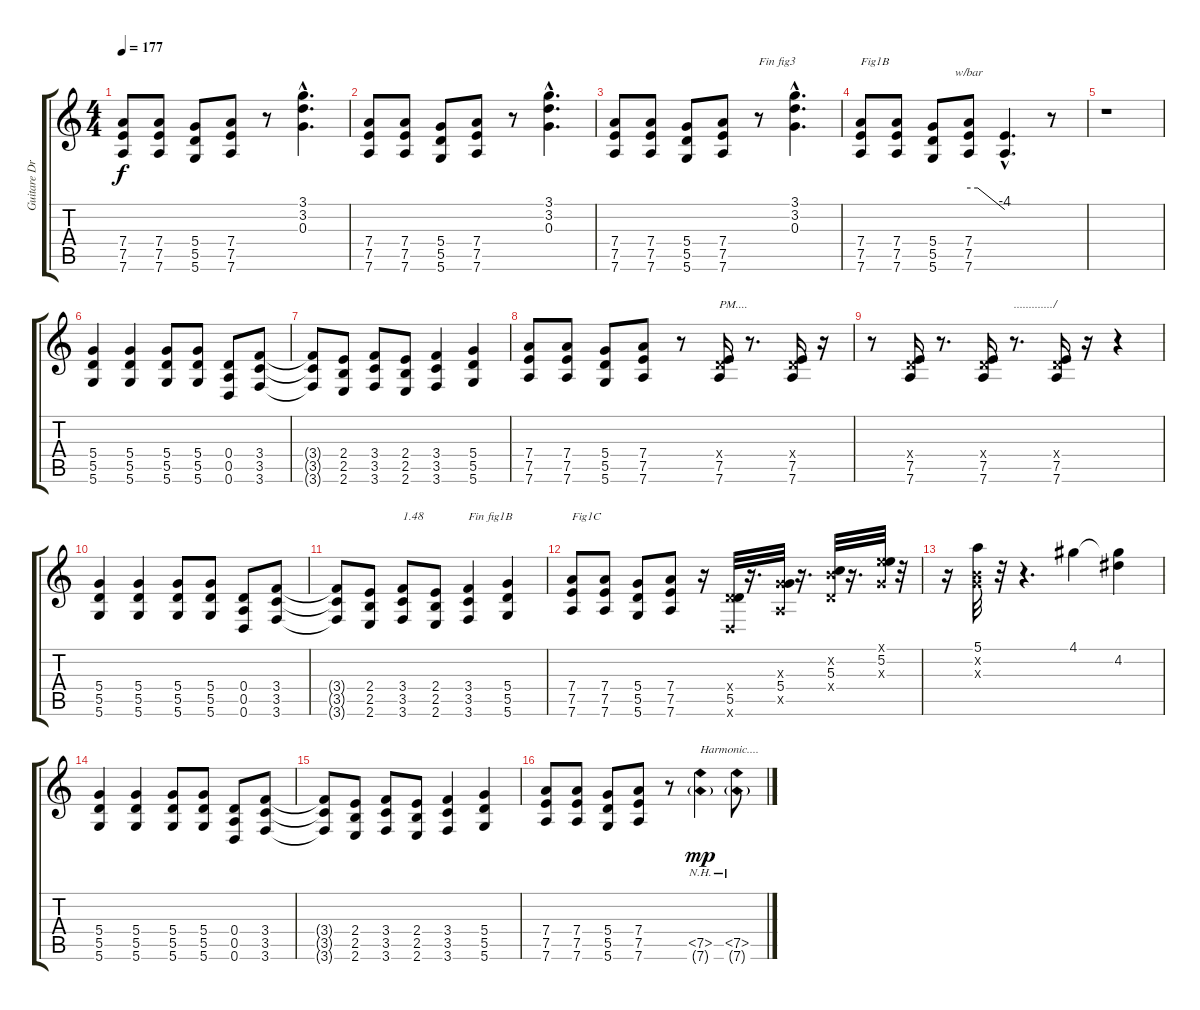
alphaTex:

\track ("Guitare Dr-D" "Guitare Dr") {instrument overdrivenguitar}
\staff {score tabs}
\tuning (E4 B3 G3 D3 A2 D2) {hide}
\ts (4 4)
\tempo 177
\clef g2
\ks c
(7.4 7.5 7.6).8{dy f} (7.4 7.5 7.6).8 (5.4 5.5 5.6).8 (7.4 7.5 7.6).8 r.8 (3.1{hac} 3.2{hac} 0.3{hac}).4{d} |
(7.4 7.5 7.6).8 (7.4 7.5 7.6).8 (5.4 5.5 5.6).8 (7.4 7.5 7.6).8 r.8 (3.1{hac} 3.2{hac} 0.3{hac}).4{d} |
(7.4 7.5 7.6).8 (7.4 7.5 7.6).8 (5.4 5.5 5.6).8 (7.4 7.5 7.6).8 r.8{txt "Fin fig3"} (3.1{hac} 3.2{hac} 0.3{hac}).4{d} |
(7.4 7.5 7.6).8{txt "Fig1B"} (7.4 7.5 7.6).8 (5.4 5.5 5.6).8 (7.4 7.5 7.6).8{tbe (custom default 0 0 15 0 60 -16)} (7.5{hac t} 7.6{hac t}).4{d} r.8 |
r.1 |
(5.4 5.5 5.6).4 (5.4 5.5 5.6).4 (5.4 5.5 5.6).8 (5.4 5.5 5.6).8 (0.4 0.5 0.6).8 (3.4 3.5 3.6).8 |
(3.4{t} 3.5{t} 3.6{t}).8 (2.4 2.5 2.6).8 (3.4 3.5 3.6).8 (2.4 2.5 2.6).8 (3.4 3.5 3.6).4 (5.4 5.5 5.6).4 |
(7.4 7.5 7.6).8 (7.4 7.5 7.6).8 (5.4 5.5 5.6).8 (7.4 7.5 7.6).8 r.8 (0.4{x} 7.5 7.6).16{txt "PM...."} r.8{d} (0.4{x} 7.5 7.6).16 r.16 |
r.8 (0.4{x} 7.5 7.6).16 r.8{d} (0.4{x} 7.5 7.6).16 r.8{d txt "............./"} (0.4{x} 7.5 7.6).16 r.16 r.4 |
(5.4 5.5 5.6).4 (5.4 5.5 5.6).4 (5.4 5.5 5.6).8 (5.4 5.5 5.6).8 (0.4 0.5 0.6).8 (3.4 3.5 3.6).8 |
(3.4{t} 3.5{t} 3.6{t}).8 (2.4 2.5 2.6).8 (3.4 3.5 3.6).8{txt "1.48"} (2.4 2.5 2.6).8 (3.4 3.5 3.6).4{txt "Fin fig1B"} (5.4 5.5 5.6).4 |
(7.4 7.5 7.6).8{txt "Fig1C"} (7.4 7.5 7.6).8 (5.4 5.5 5.6).8 (7.4 7.5 7.6).8 r.16 (0.4{x} 5.5 0.6{x}).32 r.16{d} (0.3{x} 5.4 0.5{x}).32 r.16{d} (0.2{x} 5.3 0.4{x}).32 r.16{d} (0.1{x} 5.2 0.3{x}).32 r.32 |
r.16 (5.1 0.2{x} 0.3{x}).32 r.32 r.4{d} 4.1.4 (4.1{t} 4.2).4 |
(5.4 5.5 5.6).4 (5.4 5.5 5.6).4 (5.4 5.5 5.6).8 (5.4 5.5 5.6).8 (0.4 0.5 0.6).8 (3.4 3.5 3.6).8 |
(3.4{t} 3.5{t} 3.6{t}).8 (2.4 2.5 2.6).8 (3.4 3.5 3.6).8 (2.4 2.5 2.6).8 (3.4 3.5 3.6).4 (5.4 5.5 5.6).4 |
(7.4 7.5 7.6).8 (7.4 7.5 7.6).8 (5.4 5.5 5.6).8 (7.4 7.5 7.6).8 r.8 (7.5{nh} 7.6{nh g}).4{txt "Harmonic...." dy mp} (7.5{nh} 7.6{nh g}).8
